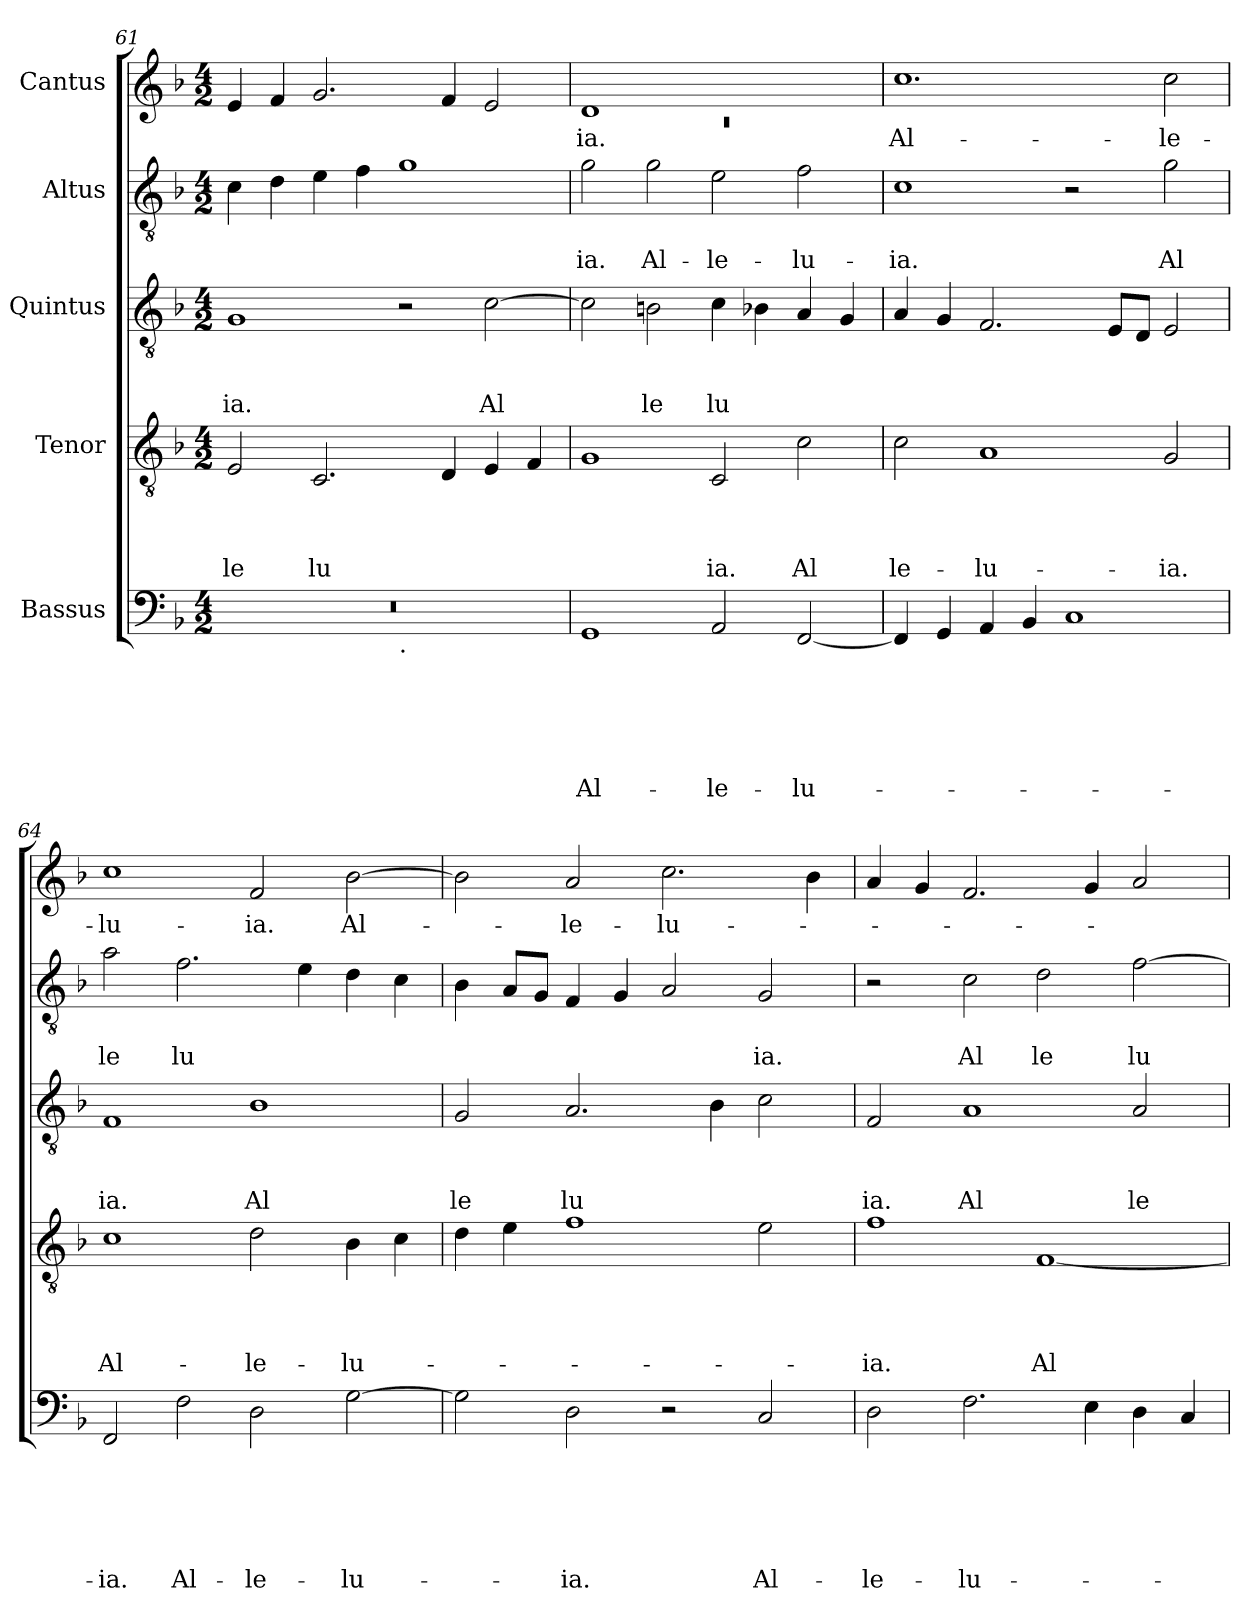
**kern	**text	**text	**text	**text	**text	**text	**kern	**text	**text	**text	**text	**kern	**text	**text	**text	**kern	**text	**text	**kern	**text
*part5	*part5	*part5	*part5	*part5	*part5	*part5	*part4	*part4	*part4	*part4	*part4	*part3	*part3	*part3	*part3	*part2	*part2	*part2	*part1	*part1
*staff5	*staff5	*staff5	*staff5	*staff5	*staff5	*staff5	*staff4	*staff4	*staff4	*staff4	*staff4	*staff3	*staff3	*staff3	*staff3	*staff2	*staff2	*staff2	*staff1	*staff1
*I"Bassus	*	*	*	*	*	*	*I"Tenor	*	*	*	*	*I"Quintus	*	*	*	*I"Altus	*	*	*I"Cantus	*
*clefF4	*	*	*	*	*	*	*clefGv2	*	*	*	*	*clefGv2	*	*	*	*clefGv2	*	*	*clefG2	*
*k[b-]	*	*	*	*	*	*	*k[b-]	*	*	*	*	*k[b-]	*	*	*	*k[b-]	*	*	*k[b-]	*
*F:	*	*	*	*	*	*	*F:	*	*	*	*	*F:	*	*	*	*F:	*	*	*F:	*
*M4/2	*	*	*	*	*	*	*M4/2	*	*	*	*	*M4/2	*	*	*	*M4/2	*	*	*M4/2	*
=61	=61	=61	=61	=61	=61	=61	=61	=61	=61	=61	=61	=61	=61	=61	=61	=61	=61	=61	=61	=61
!	!	!	!	!	!	!	!	!	!	!	!LO:LY:b	!	!	!	!LO:LY:b	!	!	!	!	!
*^	*	*	*	*	*	*	*	*	*	*	*	*	*	*	*	*	*	*	*	*
0r	1ryy	.	.	.	.	.	.	2E/	.	.	.	le	1G	.	.	ia.	4c\	.	.	4e/	.
.	.	.	.	.	.	.	.	.	.	.	.	.	.	.	.	.	4d\	.	.	4f/	.
!	!	!	!	!	!	!	!	!	!	!	!	!LO:LY:b	!	!	!	!	!	!	!	!	!
.	.	.	.	.	.	.	.	2.C/	.	.	.	lu	.	.	.	.	4e\	.	.	2.g/	.
.	.	.	.	.	.	.	.	.	.	.	.	.	.	.	.	.	4f\	.	.	.	.
!	!LO:TX:b:t=.	!	!	!	!	!	!	!	!	!	!	!	!	!	!	!	!	!	!	!	!
.	1ryy	.	.	.	.	.	.	.	.	.	.	.	2r	.	.	.	1g	.	.	.	.
.	.	.	.	.	.	.	.	4D/	.	.	.	.	.	.	.	.	.	.	.	4f/	.
!	!	!	!	!	!	!	!	!	!	!	!	!	!	!	!	!LO:LY:b	!	!	!	!	!
.	.	.	.	.	.	.	.	4E/	.	.	.	.	[>2c\	.	.	Al	.	.	.	2e/	.
.	.	.	.	.	.	.	.	4F/	.	.	.	.	.	.	.	.	.	.	.	.	.
=62	=62	=62	=62	=62	=62	=62	=62	=62	=62	=62	=62	=62	=62	=62	=62	=62	=62	=62	=62	=62	=62
*	*	*	*	*	*	*	*	*	*	*	*	*	*	*	*	*	*	*	*	*^	*
!	!	!	!	!	!	!	!LO:LY:b	!	!	!	!	!	!	!	!	!	!	!	!LO:LY:b	!	!LO:N:vis=1	!LO:LY:b
*v	*v	*	*	*	*	*	*	*	*	*	*	*	*	*	*	*	*	*	*	*	*	*
1GG	.	.	.	.	.	Al-	1G	.	.	.	.	2c\]	.	.	.	2g\	.	-ia.	1d	0rc	ia.
!	!	!	!	!	!	!	!	!	!	!	!	!	!	!	!LO:LY:b	!	!	!LO:LY:b	!	!	!
.	.	.	.	.	.	.	.	.	.	.	.	2Bn\	.	.	le	2g\	.	Al-	.	.	.
!	!	!	!	!	!	!LO:LY:b	!	!	!	!	!LO:LY:b	!	!	!	!LO:LY:b	!	!	!LO:LY:b	!	!	!
2AA/	.	.	.	.	.	-le-	2C/	.	.	.	ia.	4c\	.	.	lu	2e\	.	-le-	1ryy	.	.
.	.	.	.	.	.	.	.	.	.	.	.	4B-X\	.	.	.	.	.	.	.	.	.
!	!	!	!	!	!	!LO:LY:b	!	!	!	!	!LO:LY:b	!	!	!	!	!	!	!LO:LY:b	!	!	!
[>2FF/	.	.	.	.	.	-lu-	2c\	.	.	.	Al	4A/	.	.	.	2f\	.	-lu-	.	.	.
.	.	.	.	.	.	.	.	.	.	.	.	4G/	.	.	.	.	.	.	.	.	.
*	*	*	*	*	*	*	*	*	*	*	*	*	*	*	*	*	*	*	*v	*v	*
!!LO:PB:g=z
=63	=63	=63	=63	=63	=63	=63	=63	=63	=63	=63	=63	=63	=63	=63	=63	=63	=63	=63	=63	=63
!	!	!	!	!	!	!	!	!	!	!	!LO:LY:b	!	!	!	!	!	!	!LO:LY:b	!	!LO:LY:b
4FF/]	.	.	.	.	.	.	2c\	.	.	.	le-	4A/	.	.	.	1c	.	-ia.	1.cc	Al-
4GG/	.	.	.	.	.	.	.	.	.	.	.	4G/	.	.	.	.	.	.	.	.
!	!	!	!	!	!	!	!	!	!	!	!LO:LY:b	!	!	!	!	!	!	!	!	!
4AA/	.	.	.	.	.	.	1A	.	.	.	-lu-	2.F/	.	.	.	.	.	.	.	.
4BB-/	.	.	.	.	.	.	.	.	.	.	.	.	.	.	.	.	.	.	.	.
1C	.	.	.	.	.	.	.	.	.	.	.	.	.	.	.	2r	.	.	.	.
.	.	.	.	.	.	.	.	.	.	.	.	8E/L	.	.	.	.	.	.	.	.
.	.	.	.	.	.	.	.	.	.	.	.	8D/J	.	.	.	.	.	.	.	.
!	!	!	!	!	!	!	!	!	!	!	!LO:LY:b	!	!	!	!	!	!	!LO:LY:b	!	!LO:LY:b
.	.	.	.	.	.	.	2G/	.	.	.	-ia.	2E/	.	.	.	2g\	.	Al	2cc\	-le-
=64	=64	=64	=64	=64	=64	=64	=64	=64	=64	=64	=64	=64	=64	=64	=64	=64	=64	=64	=64	=64
!	!	!	!	!	!	!LO:LY:b	!	!	!	!	!LO:LY:b	!	!	!	!LO:LY:b	!	!	!LO:LY:b	!	!LO:LY:b
2FF/	.	.	.	.	.	-ia.	1c	.	.	.	Al-	1F	.	.	ia.	2a\	.	le	1cc	-lu-
!	!	!	!	!	!	!LO:LY:b	!	!	!	!	!	!	!	!	!	!	!	!LO:LY:b	!	!
2F\	.	.	.	.	.	Al-	.	.	.	.	.	.	.	.	.	2.f\	.	lu	.	.
!	!	!	!	!	!	!LO:LY:b	!	!	!	!	!LO:LY:b	!	!	!	!LO:LY:b	!	!	!	!	!LO:LY:b
2D\	.	.	.	.	.	-le-	2d\	.	.	.	-le-	1B-	.	.	Al	.	.	.	2f/	-ia.
.	.	.	.	.	.	.	.	.	.	.	.	.	.	.	.	4e\	.	.	.	.
!	!	!	!	!	!	!LO:LY:b	!	!	!	!	!LO:LY:b	!	!	!	!	!	!	!	!	!LO:LY:b
[>2G\	.	.	.	.	.	-lu-	4B-\	.	.	.	-lu-	.	.	.	.	4d\	.	.	[>2b-\	Al-
.	.	.	.	.	.	.	4c\	.	.	.	.	.	.	.	.	4c\	.	.	.	.
=65	=65	=65	=65	=65	=65	=65	=65	=65	=65	=65	=65	=65	=65	=65	=65	=65	=65	=65	=65	=65
!	!	!	!	!	!	!	!	!	!	!	!	!	!	!	!LO:LY:b	!	!	!	!	!
2G\]	.	.	.	.	.	.	4d\	.	.	.	.	2G/	.	.	le	4B-\	.	.	2b-\]	.
.	.	.	.	.	.	.	4e\	.	.	.	.	.	.	.	.	8A/L	.	.	.	.
.	.	.	.	.	.	.	.	.	.	.	.	.	.	.	.	8G/J	.	.	.	.
!	!	!	!	!	!	!LO:LY:b	!	!	!	!	!	!	!	!	!LO:LY:b	!	!	!	!	!LO:LY:b
2D\	.	.	.	.	.	-ia.	1f	.	.	.	.	2.A/	.	.	lu	4F/	.	.	2a/	-le-
.	.	.	.	.	.	.	.	.	.	.	.	.	.	.	.	4G/	.	.	.	.
!	!	!	!	!	!	!	!	!	!	!	!	!	!	!	!	!	!	!	!	!LO:LY:b
2r	.	.	.	.	.	.	.	.	.	.	.	.	.	.	.	2A/	.	.	2.cc\	-lu-
.	.	.	.	.	.	.	.	.	.	.	.	4B-\	.	.	.	.	.	.	.	.
!	!	!	!	!	!	!LO:LY:b	!	!	!	!	!	!	!	!	!	!	!	!LO:LY:b	!	!
2C/	.	.	.	.	.	Al-	2e\	.	.	.	.	2c\	.	.	.	2G/	.	ia.	.	.
.	.	.	.	.	.	.	.	.	.	.	.	.	.	.	.	.	.	.	4b-\	.
=66	=66	=66	=66	=66	=66	=66	=66	=66	=66	=66	=66	=66	=66	=66	=66	=66	=66	=66	=66	=66
!	!	!	!	!	!	!LO:LY:b	!	!	!	!	!LO:LY:b	!	!	!	!LO:LY:b	!	!	!	!	!
2D\	.	.	.	.	.	-le-	1f	.	.	.	-ia.	2F/	.	.	ia.	2r	.	.	4a/	.
.	.	.	.	.	.	.	.	.	.	.	.	.	.	.	.	.	.	.	4g/	.
!	!	!	!	!	!	!LO:LY:b	!	!	!	!	!	!	!	!	!LO:LY:b	!	!	!LO:LY:b	!	!
2.F\	.	.	.	.	.	-lu-	.	.	.	.	.	1A	.	.	Al	2c\	.	Al	2.f/	.
!	!	!	!	!	!	!	!	!	!	!	!LO:LY:b	!	!	!	!	!	!	!LO:LY:b	!	!
.	.	.	.	.	.	.	[<1F	.	.	.	Al-	.	.	.	.	2d\	.	le	.	.
4E\	.	.	.	.	.	.	.	.	.	.	.	.	.	.	.	.	.	.	4g/	.
!	!	!	!	!	!	!	!	!	!	!	!	!	!	!	!LO:LY:b	!	!	!LO:LY:b	!	!
4D\	.	.	.	.	.	.	.	.	.	.	.	2A/	.	.	le	[>2f\	.	lu	2a/	.
4C/	.	.	.	.	.	.	.	.	.	.	.	.	.	.	.	.	.	.	.	.
=	=	=	=	=	=	=	=	=	=	=	=	=	=	=	=	=	=	=	=	=
*-	*-	*-	*-	*-	*-	*-	*-	*-	*-	*-	*-	*-	*-	*-	*-	*-	*-	*-	*-	*-
